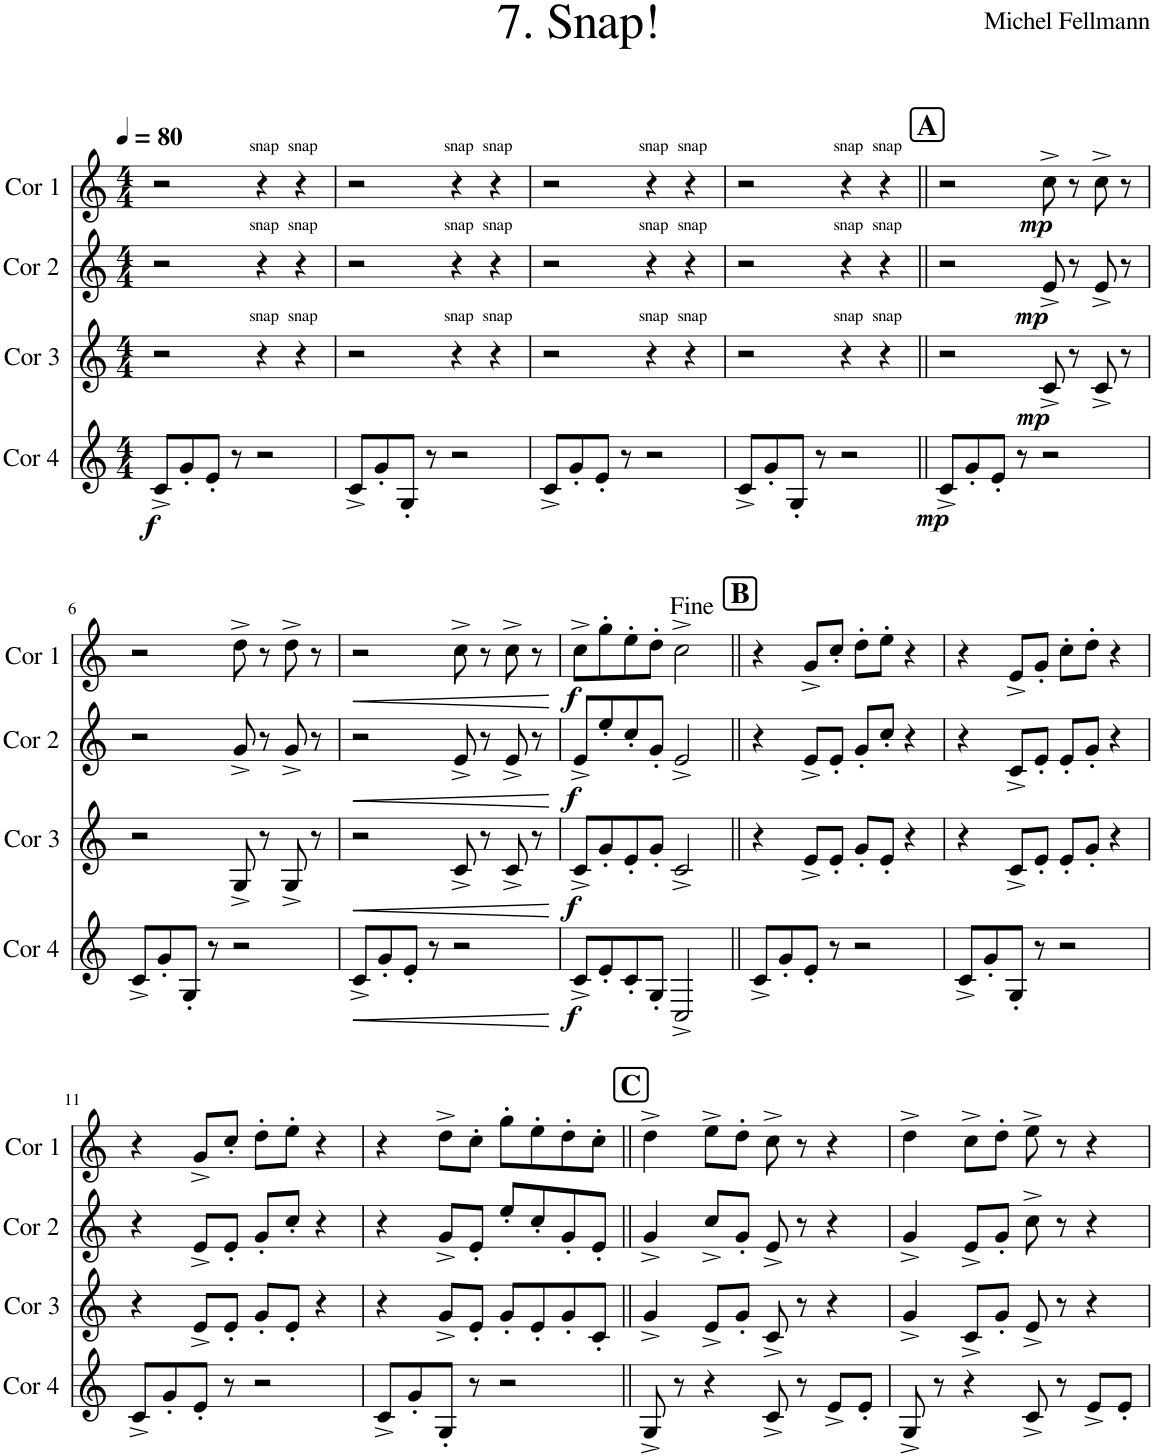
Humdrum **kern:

**kern	**dynam	**kern	**dynam	**kern	**dynam	**kern	**dynam
*part4	*part4	*part3	*part3	*part2	*part2	*part1	*part1
*staff4	*staff4	*staff3	*staff3	*staff2	*staff2	*staff1	*staff1
*I"Cor 4	*	*I"Cor 3	*	*I"Cor 2	*	*I"Cor 1	*
*I'Cor 4	*	*I'Cor 3	*	*I'Cor 2	*	*I'Cor 1	*
*clefG2	*	*clefG2	*	*clefG2	*	*clefG2	*
*Trd4c7	*	*Trd4c7	*	*Trd4c7	*	*Trd4c7	*
*k[]	*	*k[]	*	*k[]	*	*k[]	*
*M4/4	*	*M4/4	*	*M4/4	*	*M4/4	*
*MM80	*	*MM80	*	*MM80	*	*MM80	*
=1	=1	=1	=1	=1	=1	=1	=1
!	!LO:DY:b	!	!	!	!	!	!
8c^/L	f	2r	.	2r	.	2r	.
8g'/	.	.	.	.	.	.	.
8e'/J	.	.	.	.	.	.	.
8r	.	.	.	.	.	.	.
!	!	!	!	!	!	!LO:TX:a:t=snap	!
!	!	!	!	!LO:TX:a:t=snap	!	!	!
!	!	!LO:TX:a:t=snap	!	!	!	!	!
2r	.	4r	.	4r	.	4r	.
!	!	!	!	!	!	!LO:TX:a:t=snap	!
!	!	!	!	!LO:TX:a:t=snap	!	!	!
!	!	!LO:TX:a:t=snap	!	!	!	!	!
.	.	4r	.	4r	.	4r	.
=2	=2	=2	=2	=2	=2	=2	=2
8c^/L	.	2r	.	2r	.	2r	.
8g'/	.	.	.	.	.	.	.
8G'/J	.	.	.	.	.	.	.
8r	.	.	.	.	.	.	.
!	!	!	!	!	!	!LO:TX:a:t=snap	!
!	!	!	!	!LO:TX:a:t=snap	!	!	!
!	!	!LO:TX:a:t=snap	!	!	!	!	!
2r	.	4r	.	4r	.	4r	.
!	!	!	!	!	!	!LO:TX:a:t=snap	!
!	!	!	!	!LO:TX:a:t=snap	!	!	!
!	!	!LO:TX:a:t=snap	!	!	!	!	!
.	.	4r	.	4r	.	4r	.
=3	=3	=3	=3	=3	=3	=3	=3
8c^/L	.	2r	.	2r	.	2r	.
8g'/	.	.	.	.	.	.	.
8e'/J	.	.	.	.	.	.	.
8r	.	.	.	.	.	.	.
!	!	!	!	!	!	!LO:TX:a:t=snap	!
!	!	!	!	!LO:TX:a:t=snap	!	!	!
!	!	!LO:TX:a:t=snap	!	!	!	!	!
2r	.	4r	.	4r	.	4r	.
!	!	!	!	!	!	!LO:TX:a:t=snap	!
!	!	!	!	!LO:TX:a:t=snap	!	!	!
!	!	!LO:TX:a:t=snap	!	!	!	!	!
.	.	4r	.	4r	.	4r	.
=4	=4	=4	=4	=4	=4	=4	=4
8c^/L	.	2r	.	2r	.	2r	.
8g'/	.	.	.	.	.	.	.
8G'/J	.	.	.	.	.	.	.
8r	.	.	.	.	.	.	.
!	!	!	!	!	!	!LO:TX:a:t=snap	!
!	!	!	!	!LO:TX:a:t=snap	!	!	!
!	!	!LO:TX:a:t=snap	!	!	!	!	!
2r	.	4r	.	4r	.	4r	.
!	!	!	!	!	!	!LO:TX:a:t=snap	!
!	!	!	!	!LO:TX:a:t=snap	!	!	!
!	!	!LO:TX:a:t=snap	!	!	!	!	!
.	.	4r	.	4r	.	4r	.
!!LO:REH:place=s1:a:B:cj:fs=14:t=A
=5||	=5||	=5||	=5||	=5||	=5||	=5||	=5||
!	!LO:DY:b	!	!	!	!	!	!
8c^/L	mp	2r	.	2r	.	2r	.
8g'/	.	.	.	.	.	.	.
8e'/J	.	.	.	.	.	.	.
8r	.	.	.	.	.	.	.
!	!	!	!LO:DY:b	!	!LO:DY:b	!	!LO:DY:b
2r	.	8c^/	mp	8e^/	mp	8cc^\	mp
.	.	8r	.	8r	.	8r	.
.	.	8c^/	.	8e^/	.	8cc^\	.
.	.	8r	.	8r	.	8r	.
!!LO:LB:g=z
=6	=6	=6	=6	=6	=6	=6	=6
8c^/L	.	2r	.	2r	.	2r	.
8g'/	.	.	.	.	.	.	.
8G'/J	.	.	.	.	.	.	.
8r	.	.	.	.	.	.	.
2r	.	8G^/	.	8g^/	.	8dd^\	.
.	.	8r	.	8r	.	8r	.
.	.	8G^/	.	8g^/	.	8dd^\	.
.	.	8r	.	8r	.	8r	.
=7	=7	=7	=7	=7	=7	=7	=7
!	!LO:HP:b	!	!LO:HP:b	!	!LO:HP:b	!	!LO:HP:b
8c^/L	<	2r	<	2r	<	2r	<
8g'/	.	.	.	.	.	.	.
8e'/J	.	.	.	.	.	.	.
8r	.	.	.	.	.	.	.
2r	.	8c^/	.	8e^/	.	8cc^\	.
.	.	8r	.	8r	.	8r	.
.	.	8c^/	.	8e^/	.	8cc^\	.
.	.	8r	.	8r	.	8r	.
.	[	.	[	.	[	.	[
=8	=8	=8	=8	=8	=8	=8	=8
!	!LO:DY:b	!	!LO:DY:b	!	!LO:DY:b	!	!LO:DY:b
8c^/L	f	8c^/L	f	8e^/L	f	8cc^\L	f
8e'/	.	8g'/	.	8ee'/	.	8gg'\	.
8c'/	.	8e'/	.	8cc'/	.	8ee'\	.
8G'/J	.	8g'/J	.	8g'/J	.	8dd'\J	.
2C^/	.	2c^/	.	2e^/	.	2cc^\	.
!!LO:REH:place=s1:a:B:cj:fs=14:t=B
=9||	=9||	=9||	=9||	=9||	=9||	=9||	=9||
8c^/L	.	4r	.	4r	.	4r	.
8g'/	.	.	.	.	.	.	.
8e'/J	.	8e^/L	.	8e^/L	.	8g^/L	.
8r	.	8e'/J	.	8e'/J	.	8cc'/J	.
2r	.	8g'/L	.	8g'/L	.	8dd'\L	.
.	.	8e'/J	.	8cc'/J	.	8ee'\J	.
.	.	4r	.	4r	.	4r	.
=10	=10	=10	=10	=10	=10	=10	=10
8c^/L	.	4r	.	4r	.	4r	.
8g'/	.	.	.	.	.	.	.
8G'/J	.	8c^/L	.	8c^/L	.	8e^/L	.
8r	.	8e'/J	.	8e'/J	.	8g'/J	.
2r	.	8e'/L	.	8e'/L	.	8cc'\L	.
.	.	8g'/J	.	8g'/J	.	8dd'\J	.
.	.	4r	.	4r	.	4r	.
!!LO:LB:g=z
=11	=11	=11	=11	=11	=11	=11	=11
8c^/L	.	4r	.	4r	.	4r	.
8g'/	.	.	.	.	.	.	.
8e'/J	.	8e^/L	.	8e^/L	.	8g^/L	.
8r	.	8e'/J	.	8e'/J	.	8cc'/J	.
2r	.	8g'/L	.	8g'/L	.	8dd'\L	.
.	.	8e'/J	.	8cc'/J	.	8ee'\J	.
.	.	4r	.	4r	.	4r	.
=12	=12	=12	=12	=12	=12	=12	=12
8c^/L	.	4r	.	4r	.	4r	.
8g'/	.	.	.	.	.	.	.
8G'/J	.	8g^/L	.	8g^/L	.	8dd^\L	.
8r	.	8e'/J	.	8e'/J	.	8cc'\J	.
2r	.	8g'/L	.	8ee'/L	.	8gg'\L	.
.	.	8e'/	.	8cc'/	.	8ee'\	.
.	.	8g'/	.	8g'/	.	8dd'\	.
.	.	8c'/J	.	8e'/J	.	8cc'\J	.
!!LO:REH:place=s1:a:B:cj:fs=14:t=C
=13||	=13||	=13||	=13||	=13||	=13||	=13||	=13||
8G^/	.	4g^/	.	4g^/	.	4dd^\	.
8r	.	.	.	.	.	.	.
4r	.	8e^/L	.	8cc^/L	.	8ee^\L	.
.	.	8g'/J	.	8g'/J	.	8dd'\J	.
8c^/	.	8c^/	.	8e^/	.	8cc^\	.
8r	.	8r	.	8r	.	8r	.
8e^/L	.	4r	.	4r	.	4r	.
8e'/J	.	.	.	.	.	.	.
=14	=14	=14	=14	=14	=14	=14	=14
8G^/	.	4g^/	.	4g^/	.	4dd^\	.
8r	.	.	.	.	.	.	.
4r	.	8c^/L	.	8e^/L	.	8cc^\L	.
.	.	8g'/J	.	8g'/J	.	8dd'\J	.
8c^/	.	8e^/	.	8cc^\	.	8ee^\	.
8r	.	8r	.	8r	.	8r	.
8e^/L	.	4r	.	4r	.	4r	.
8e'/J	.	.	.	.	.	.	.
=	=	=	=	=	=	=	=
*-	*-	*-	*-	*-	*-	*-	*-
